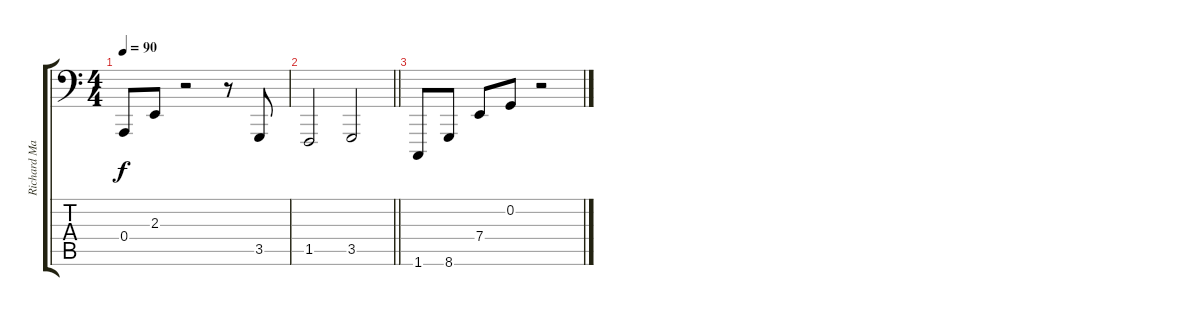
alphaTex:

\track ("Richard Marx (Piano Left Hand)" "Richard Ma") {instrument acousticgrandpiano}
\staff {score tabs}
\tuning (C3 G2 D2 A1 E1 B0) {hide}
\ts (4 4)
\tempo 90
\clef f4
\ks c
0.4.8{dy f} 2.3.8 r.2 r.8 3.5.8 |
\barLineRight lightlight
1.5.2 3.5.2 |
1.6.8 8.6.8 7.4.8 0.2.8 r.2
